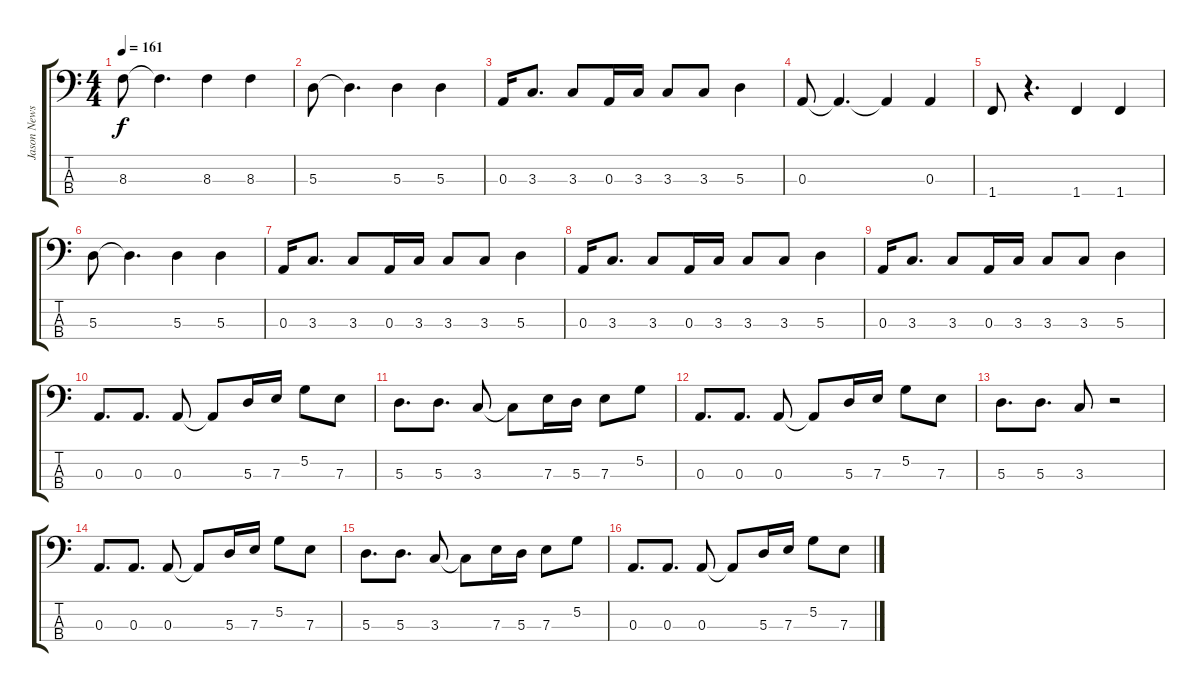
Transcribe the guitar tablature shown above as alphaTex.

\track ("Jason Newsted" "Jason News") {instrument electricbassfinger}
\staff {score tabs}
\tuning (G2 D2 A1 E1) {hide}
\ts (4 4)
\tempo 161
\clef f4
\ks c
8.3.8{dy f} 8.3{t}.4{d} 8.3.4 8.3.4 |
5.3.8 5.3{t}.4{d} 5.3.4 5.3.4 |
0.3.16 3.3.8{d} 3.3.8 0.3.16 3.3.16 3.3.8 3.3.8 5.3.4 |
0.3.8 0.3{t}.4{d} 0.3{t}.4 0.3.4 |
1.4.8 r.4{d} 1.4.4 1.4.4 |
5.3.8 5.3{t}.4{d} 5.3.4 5.3.4 |
0.3.16 3.3.8{d} 3.3.8 0.3.16 3.3.16 3.3.8 3.3.8 5.3.4 |
0.3.16 3.3.8{d} 3.3.8 0.3.16 3.3.16 3.3.8 3.3.8 5.3.4 |
0.3.16 3.3.8{d} 3.3.8 0.3.16 3.3.16 3.3.8 3.3.8 5.3.4 |
0.3.8{d} 0.3.8{d} 0.3.8 0.3{t}.8 5.3.16 7.3.16 5.2.8 7.3.8 |
5.3.8{d} 5.3.8{d} 3.3.8 3.3{t}.8 7.3.16 5.3.16 7.3.8 5.2.8 |
0.3.8{d} 0.3.8{d} 0.3.8 0.3{t}.8 5.3.16 7.3.16 5.2.8 7.3.8 |
5.3.8{d} 5.3.8{d} 3.3.8 r.2 |
0.3.8{d} 0.3.8{d} 0.3.8 0.3{t}.8 5.3.16 7.3.16 5.2.8 7.3.8 |
5.3.8{d} 5.3.8{d} 3.3.8 3.3{t}.8 7.3.16 5.3.16 7.3.8 5.2.8 |
0.3.8{d} 0.3.8{d} 0.3.8 0.3{t}.8 5.3.16 7.3.16 5.2.8 7.3.8
